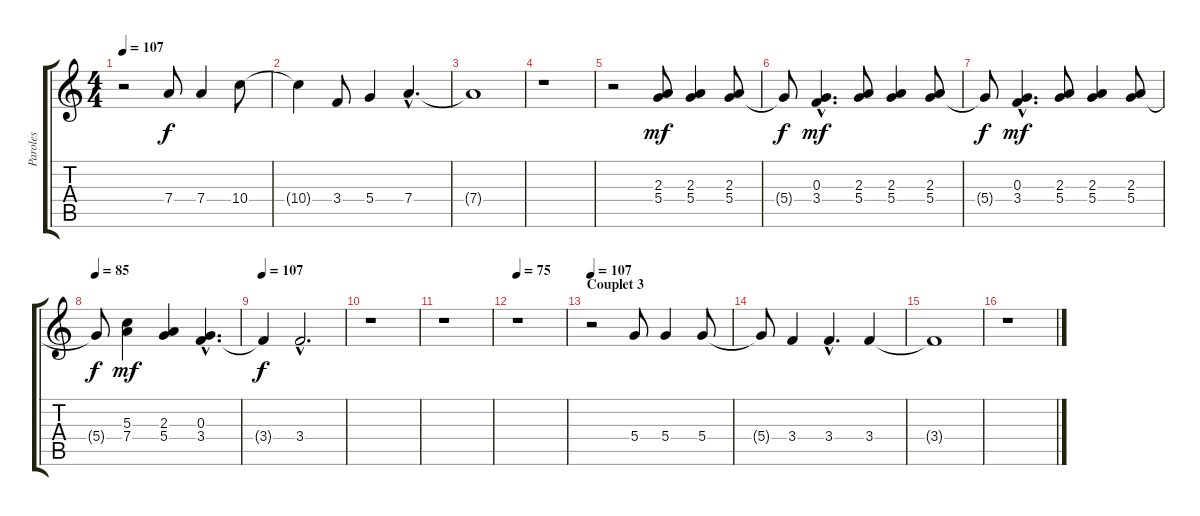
\track ("Paroles" "Paroles") {instrument fretlessbass}
\staff {score tabs}
\tuning (E4 B3 G3 D3 A2 E2) {hide}
\ts (4 4)
\tempo 107
\clef g2
\ks c
r.2{dy f} 7.4.8 7.4.4 10.4.8 |
10.4{t}.4 3.4.8 5.4.4 7.4{hac}.4{d} |
7.4{t}.1 |
r.1 |
r.2 (2.3 5.4).8{dy mf} (2.3 5.4).4 (2.3 5.4).8 |
5.4{t}.8{dy f} (0.3{hac} 3.4{hac}).4{d dy mf} (2.3 5.4).8 (2.3 5.4).4 (2.3 5.4).8 |
5.4{t}.8{dy f} (0.3{hac} 3.4{hac}).4{d dy mf} (2.3 5.4).8 (2.3 5.4).4 (2.3 5.4).8 |
\tempo 85
5.4{t}.8{dy f} (5.3 7.4).4{dy mf} (2.3 5.4).4 (0.3{hac} 3.4{hac}).4{d} |
\tempo 107
3.4{t}.4{dy f} 3.4{hac}.2{d} |
r.1 |
r.1 |
\tempo 75
r.1 |
\section ("" "Couplet 3")
\tempo 107
r.2 5.4.8 5.4.4 5.4.8 |
5.4{t}.8 3.4.4 3.4{hac}.4{d} 3.4.4 |
3.4{t}.1 |
r.1
